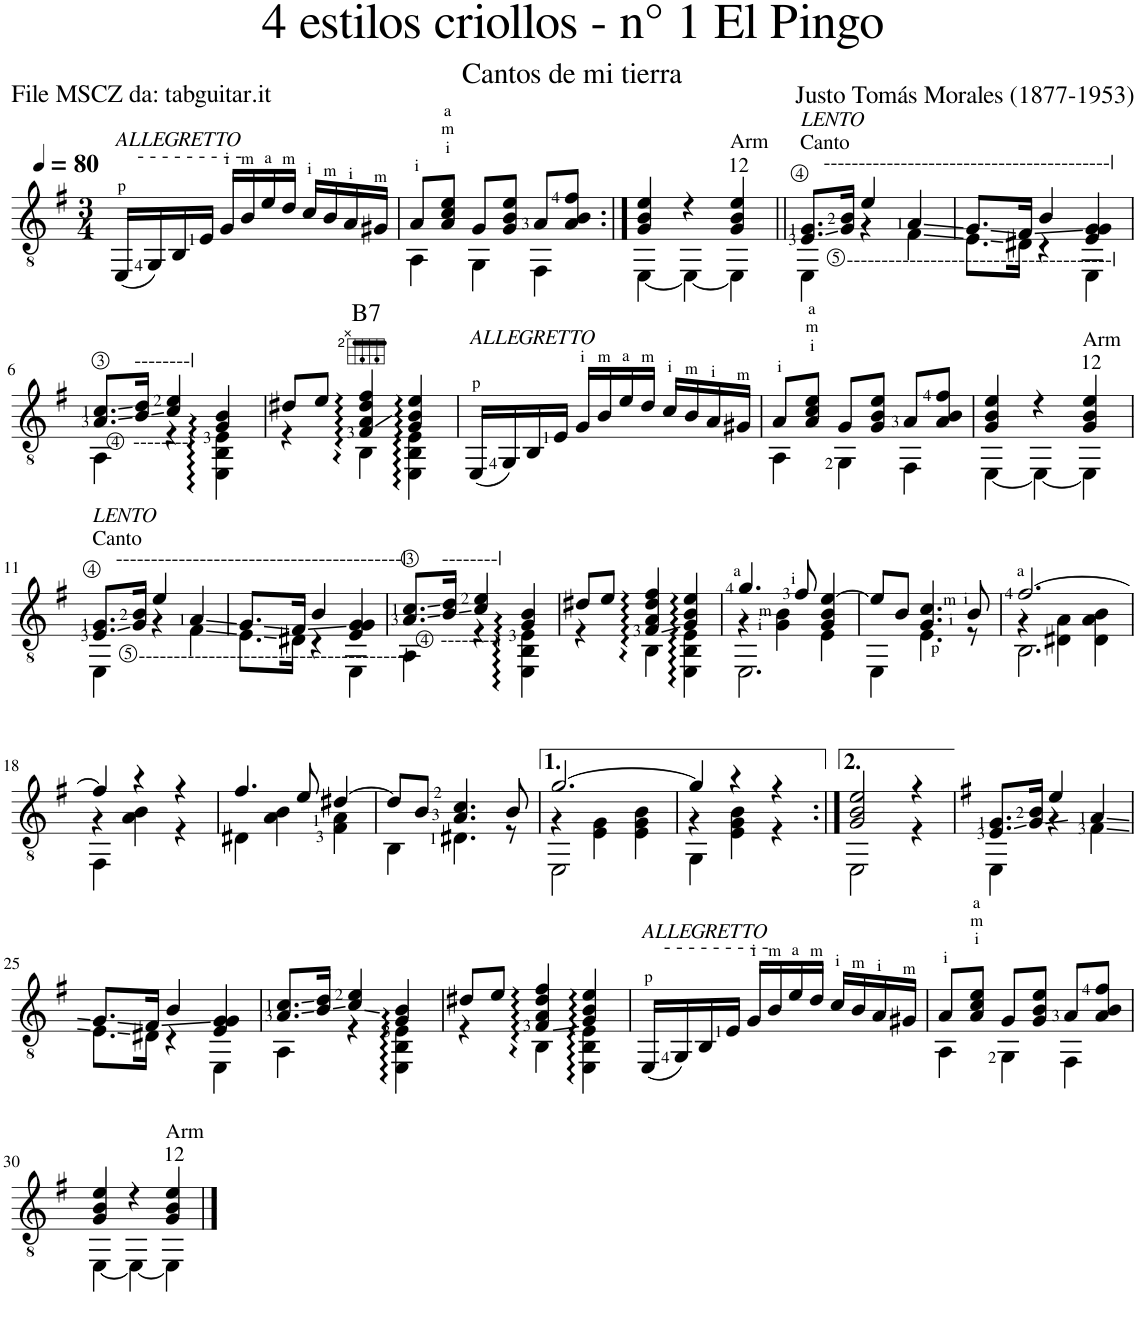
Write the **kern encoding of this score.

**kern	**harte
*part1	*part1
*staff1	*
*I"Guitar	*
*I'Guit.	*
*clefGv2	*
*k[f#]	*
*M3/4	*
*MM80	*
=1	=1
!LO:TX:a:i:t=ALLEGRETTO	!
!LO:TX:a:t=- - - - - - - - -	!
(16EE/LL	.
16GG/)	.
16BB/	.
16E/JJ	.
16G/LL	.
16B/	.
16e/	.
16d/JJ	.
16c/LL	.
16B/	.
16A/	.
16G#X/JJ	.
=2	=2
*^	*
8A/L	4AA\	.
8A/ 8c/ 8e/J	.	.
8G/L	4GG\	.
8G/ 8B/ 8e/J	.	.
8A/L	4FF#\	.
8A/ 8B/ 8f#/J	.	.
=3:|!	=3:|!	=3:|!
4G/ 4B/ 4e/	[4EE\	.
4r	4EE\_	.
!LO:TX:a:t=Arm	!	!
!LO:TX:a:t=12	!	!
4G/ 4B/ 4e/	4EE\]	.
=4||	=4||	=4||
!LO:TX:a:i:t=LENTO	!	!
!LO:TX:a:t=Canto	!	!
8.E/ 8.G/L	4EE\	.
!LO:TX:a:t=-----------------------------------------|	!	!
!LO:TX:b:t=--------------------------------------|	!	!
16G/ 16B/Jk	.	.
4e/	4r	.
4A/	4F#\	.
=5	=5	=5
8.G/L	8.E\L	.
16F#/Jk	16D#X\Jk	.
4B/	4r	.
4E/ 4G/ 4G/	4EE\	.
!!LO:LB:g=z	!!
=6	=6	=6
8.A/ 8.c/L	4AA\	.
!LO:TX:a:t=--------|	!	!
!LO:TX:b:t=--------|	!	!
16B/ 16d/Jk	.	.
4c/ 4e/	4r	.
4G/:: 4B/::	4EE\:: 4BB\:: 4E\::	.
=7	=7	=7
8d#X/L	4r	.
8e/J	.	.
!	!	!LO:H:kt=7
4F#/:: 4A/:: 4d#/:: 4f#/::	4BB::\	B:7
4G/:: 4B/:: 4e/::	4EE\:: 4BB\:: 4E\::	.
=8	=8	=8
!LO:TX:a:i:t=ALLEGRETTO	!	!
*v	*v	*
(16EE/LL	.
16GG/)	.
16BB/	.
16E/JJ	.
16G/LL	.
16B/	.
16e/	.
16d/JJ	.
16c/LL	.
16B/	.
16A/	.
16G#X/JJ	.
=9	=9
*^	*
8A/L	4AA\	.
8A/ 8c/ 8e/J	.	.
8G/L	4GG\	.
8G/ 8B/ 8e/J	.	.
8A/L	4FF#\	.
8A/ 8B/ 8f#/J	.	.
=10	=10	=10
4G/ 4B/ 4e/	[4EE\	.
4r	4EE\_	.
!LO:TX:a:t=Arm	!	!
!LO:TX:a:t=12	!	!
4G/ 4B/ 4e/	4EE\]	.
!!LO:LB:g=z	!!
=11	=11	=11
!LO:TX:a:i:t=LENTO	!	!
!LO:TX:a:t=Canto	!	!
8.E/ 8.G/L	4EE\	.
!LO:TX:a:t=-----------------------------------------|	!	!
!LO:TX:b:t=--------------------------------------|	!	!
16G/ 16B/Jk	.	.
4e/	4r	.
4A/	4F#\	.
=12	=12	=12
8.G/L	8.E\L	.
16F#/Jk	16D#X\Jk	.
4B/	4r	.
4E/ 4G/ 4G/	4EE\	.
=13	=13	=13
8.A/ 8.c/L	4AA\	.
!LO:TX:a:t=--------|	!	!
!LO:TX:b:t=--------|	!	!
16B/ 16d/Jk	.	.
4c/ 4e/	4r	.
4G/:: 4B/::	4EE\:: 4BB\:: 4E\::	.
=14	=14	=14
8d#X/L	4r	.
8e/J	.	.
4F#/:: 4A/:: 4d#/:: 4f#/::	4BB::\	.
4G/:: 4B/:: 4e/::	4EE\:: 4BB\:: 4E\::	.
=15	=15	=15
*	*^	*
4.g/	4r	2.EE\	.
.	4G\ 4B\	.	.
8f#/	.	.	.
4G/ 4B/ [4e/	4E\	.	.
*	*v	*v	*
=16	=16	=16
8e/L]	4EE\	.
8B/J	.	.
4.G/ 4.c/	4.E\	.
8B/	8r	.
=17	=17	=17
*	*^	*
[2.f#/	4r	2.BB\	.
.	4D#X\ 4A\	.	.
.	4D#\ 4A\ 4B\	.	.
!!LO:LB:g=z	!!	!!
=18	=18	=18	=18
4f#/]	4r	4FF#\	.
4r	4A\ 4B\	2ryy	.
4r	4r	.	.
*	*v	*v	*
=19	=19	=19
4.f#/	4D#X\	.
.	4A\ 4B\	.
8e/	.	.
[4d#X/	4F#\ 4A\	.
=20	=20	=20
8d#/L]	4BB\	.
8B/J	.	.
4.A/ 4.c/	4.D#X\	.
8B/	8r	.
=21	=21	=21
*	*^	*
[2.g/	4r	2EE\	.
.	4E\ 4G\	.	.
.	4E\ 4G\ 4B\	4ryy	.
=22	=22	=22	=22
4g/]	4r	4GG\	.
4r	4E\ 4G\ 4B\	2ryy	.
4r	4r	.	.
*	*v	*v	*
=23:|!	=23:|!	=23:|!
2G/ 2B/ 2e/	2EE\	.
4r	4r	.
=24	=24	=24
*k[f#]	*	*
8.E/ 8.G/L	4EE\	.
16G/ 16B/Jk	.	.
4e/	4r	.
4A/	4F#\	.
!!LO:LB:g=z	!!
=25	=25	=25
8.G/L	8.E\L	.
16F#/Jk	16D#X\Jk	.
4B/	4r	.
4E/ 4G/ 4G/	4EE\	.
=26	=26	=26
8.A/ 8.c/L	4AA\	.
16B/ 16d/Jk	.	.
4c/ 4e/	4r	.
4G/:: 4B/::	4EE\:: 4BB\:: 4E\::	.
=27	=27	=27
8d#X/L	4r	.
8e/J	.	.
4F#/:: 4A/:: 4d#/:: 4f#/::	4BB::\	.
4G/:: 4B/:: 4e/::	4EE\:: 4BB\:: 4E\::	.
=28	=28	=28
!LO:TX:a:i:t=ALLEGRETTO	!	!
!LO:TX:a:t=- - - - - - - - -	!	!
*v	*v	*
(16EE/LL	.
16GG/)	.
16BB/	.
16E/JJ	.
16G/LL	.
16B/	.
16e/	.
16d/JJ	.
16c/LL	.
16B/	.
16A/	.
16G#X/JJ	.
=29	=29
*^	*
8A/L	4AA\	.
8A/ 8c/ 8e/J	.	.
8G/L	4GG\	.
8G/ 8B/ 8e/J	.	.
8A/L	4FF#\	.
8A/ 8B/ 8f#/J	.	.
!!LO:LB:g=z	!!
=30	=30	=30
4G/ 4B/ 4e/	[4EE\	.
4r	4EE\_	.
!LO:TX:a:t=Arm	!	!
!LO:TX:a:t=12	!	!
4G/ 4B/ 4e/	4EE\]	.
*v	*v	*
==	==
*-	*-
